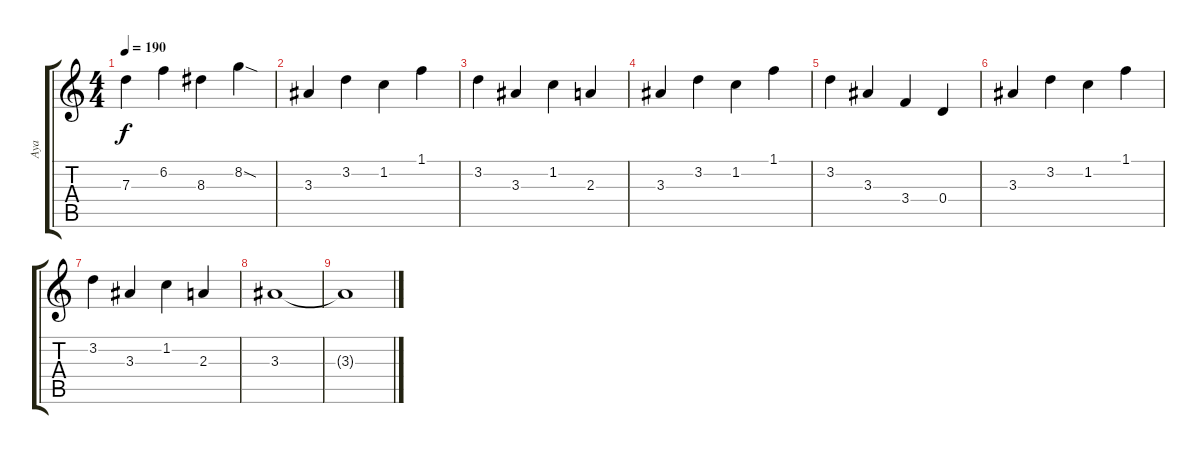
\track ("Aya" "Aya") {instrument distortionguitar}
\staff {score tabs}
\tuning (E4 B3 G3 D3 A2 E2) {hide}
\ts (4 4)
\tempo 190
\clef g2
\ks c
7.3.4{dy f} 6.2.4 8.3.4 8.2{sod}.4 |
3.3.4 3.2.4 1.2.4 1.1.4 |
3.2.4 3.3.4 1.2.4 2.3.4 |
3.3.4 3.2.4 1.2.4 1.1.4 |
3.2.4 3.3.4 3.4.4 0.4.4 |
3.3.4 3.2.4 1.2.4 1.1.4 |
3.2.4 3.3.4 1.2.4 2.3.4 |
3.3.1 |
3.3{t}.1
